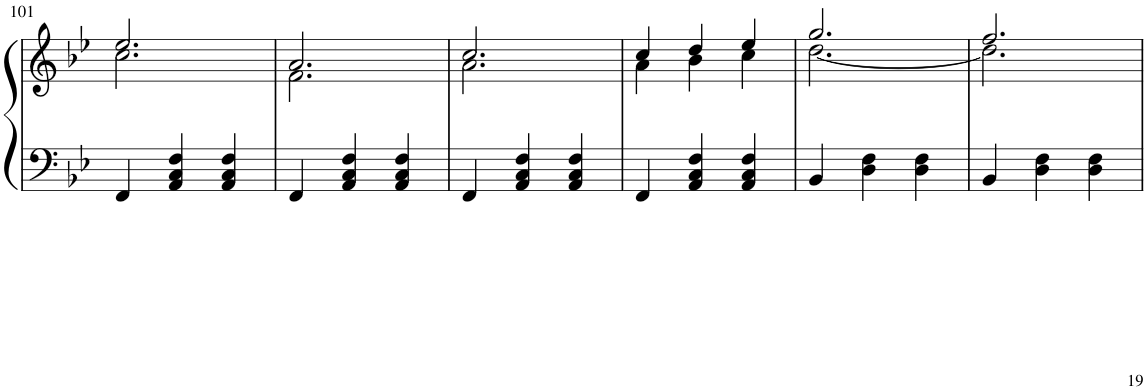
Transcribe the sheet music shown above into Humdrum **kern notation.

**kern	**kern
*part2	*part1
*staff2	*staff1
*I"Piano, La Diva	*I"Piano, Entracte 2
!!LO:PB:g=z
*clefF4	*clefG2
*k[b-e-]	*k[b-e-]
*M3/4	*M3/4
=101	=101
*	*^
4FF/	2.ee-/	2.cc\
4AA/ 4C/ 4F/	.	.
4AA/ 4C/ 4F/	.	.
=102	=102	=102
4FF/	2.a/	2.f\
4AA/ 4C/ 4F/	.	.
4AA/ 4C/ 4F/	.	.
=103	=103	=103
4FF/	2.cc/	2.a\
4AA/ 4C/ 4F/	.	.
4AA/ 4C/ 4F/	.	.
=104	=104	=104
4FF/	4cc/	4a\
4AA/ 4C/ 4F/	4dd/	4b-\
4AA/ 4C/ 4F/	4ee-/	4cc\
=105	=105	=105
4BB-/	2.gg/	[2.dd\
4D\ 4F\	.	.
4D\ 4F\	.	.
=106	=106	=106
4BB-/	2.ff/	2.dd\]
4D\ 4F\	.	.
4D\ 4F\	.	.
*	*v	*v
=	=
*-	*-
